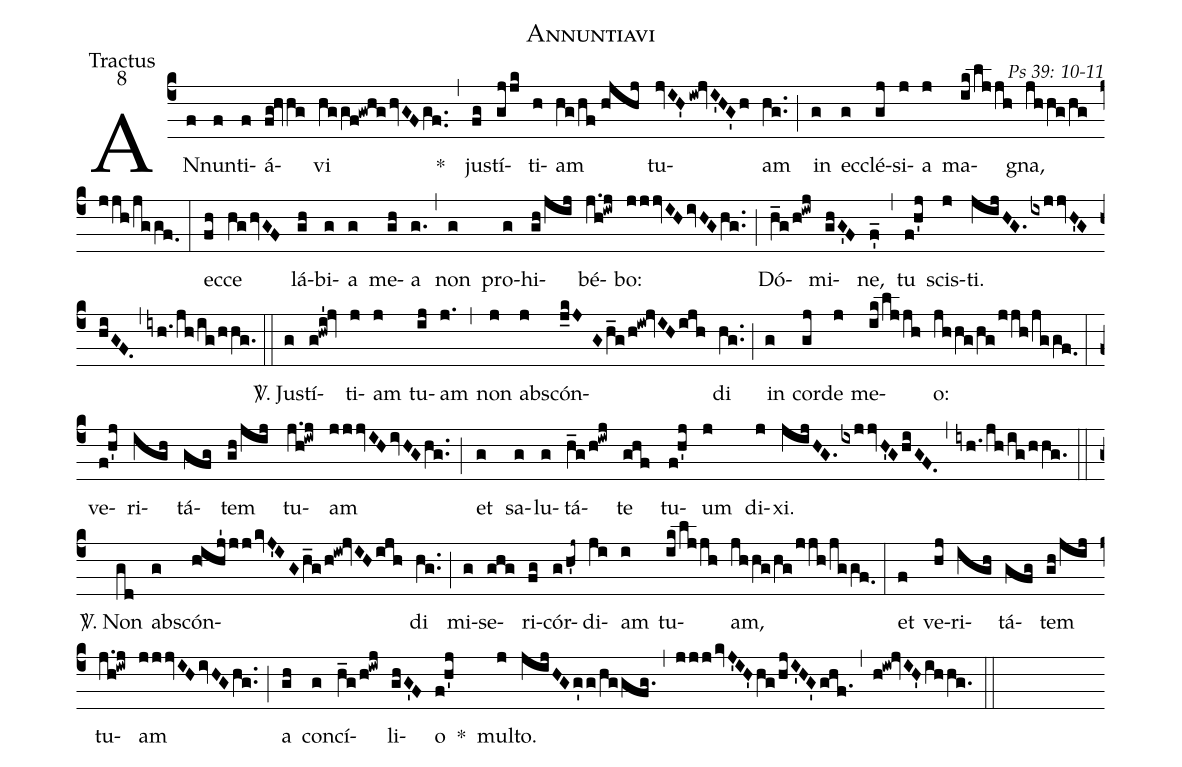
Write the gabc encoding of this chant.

name: Annuntiavi;
office-part: Tractus;
mode: 8;
commentary: Ps 39: 10-11;
%%
(c4) AN(f)nun(f)ti(f)á(fg!hvhg)vi(hggf!gwhghvGFgf..) *(,) jus(fg)tí(gjjk)ti(h)am(hg/hf//hjhj) tu(jvIH'iw!jvI'HG'h)am(hg..) (;) in(g) ec(g)clé(gj)si(j)a(j) ma(ik/ljjh)gna,(jhhg/hg/jjh/jggf.0) (:)
ec(fh)ce(hg/hvGF) lá(gh)bi(g)a(g) me(gh)a(g.) (,) non(g) pro(g)hi(gh/jij)bé(j.h!iwj)bo:(jjjvIH/ivHG/hg..) (;) Dó(h_g/h!iwj)mi(ghG'F)ne,(f'_) (,) tu(f!h'j) scis(j)ti.(jijHG.ixjjvH'GhiGF.) (,) (iyh./jh/ig/hhg.) (::)
<sp>V/</sp>. Jus(g)tí(g!hwi'!jv)ti(j)am(j) tu(ij)am(j.) (,) non(j) abs(j)cón(j_kJGh_g/h!iw!jvIH/ijh)di(hg..) (;) in(g) cor(gj)de(j) me(ik/ljjh)o:(jhhg/hg/jjh/jggf.0) (:)
ve(f!h'j)ri(igh)tá(gfg)tem(gh/jij) tu(j.h!iwj)am(jjjvIHivHGhg..) (;) et(g) sa(g)lu(g)tá(h_g/h!iwj)te(ghf) tu(f!h'j)um(j) di(j)xi.(jijHG.ixjjvH'GhiGF.) (,) (iyh./jh/ig/hhg.) (::)
<sp>V/</sp>. Non(gd) abs(g)cón(h!ihj'jjkvJ'IG/h_g/h!iw!jvIHijh)di(hg..) (;) mi(g)se(ghg)ri(fg)cór(g/h'j~)di(ji)am(i) tu(ik/ljjh)am,(jhhg/hg/jjh/jggf.0) (:)
et(f) ve(hj)ri(igh)tá(gfg)tem(gh/jij) tu(j.h!iwj)am(jjjvIHivHGhg..) (;) a(gh) con(g)cí(h_g/h!iwj)li(ghG'F)o(f!h'j) *() mul(j)to.(jijHGg'g/hggfg.) (,) (jjj/kvJ'IH'hg/hjI'HG'ghf.1) (,) (h!iw!jvIH'ihhg.) (::)
